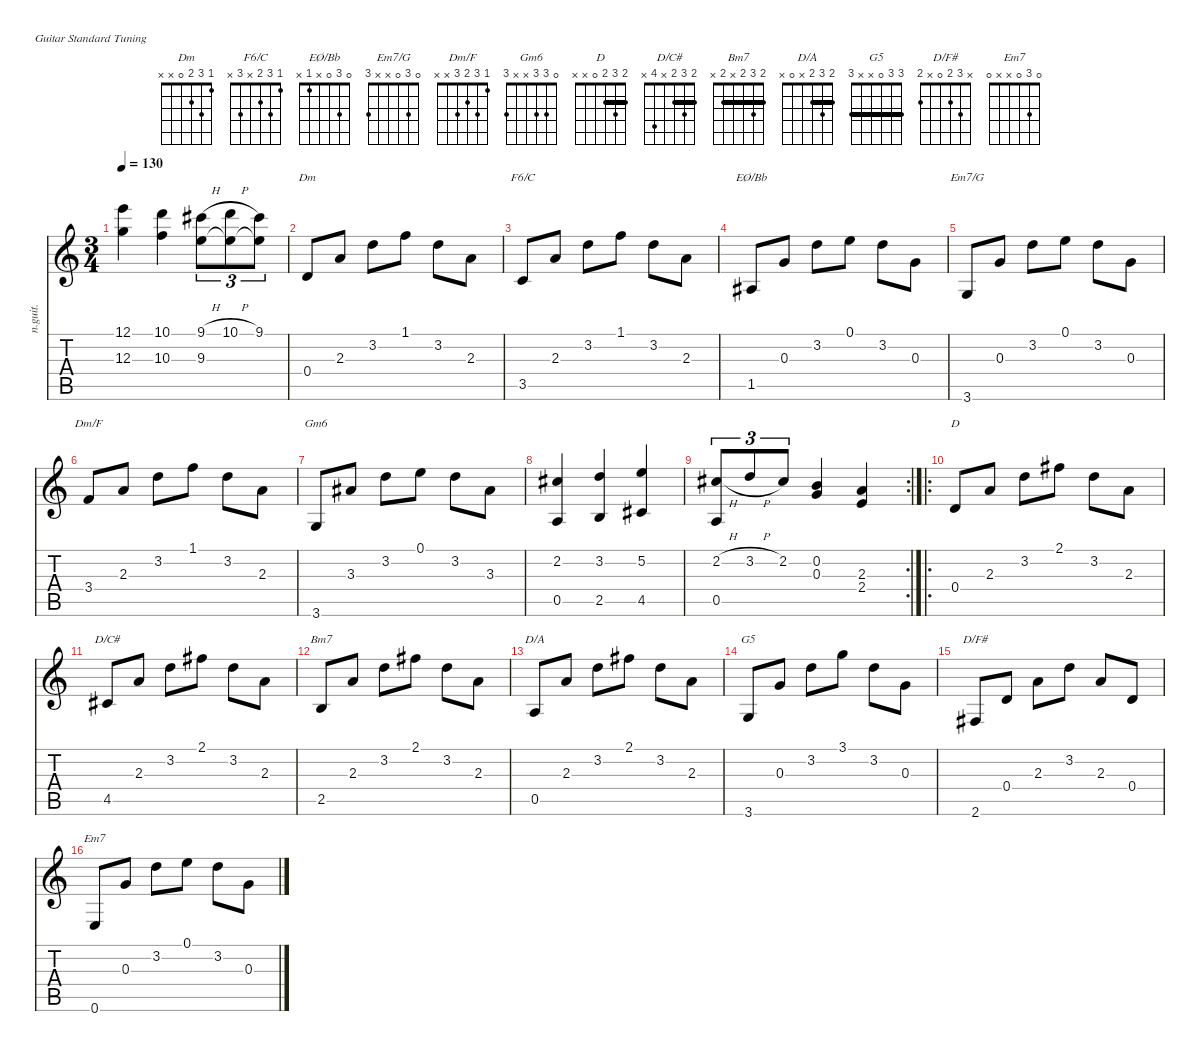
\defaultSystemsLayout 4
\hideDynamics
\bracketExtendMode nobrackets
\track ("Track 1" "n.guit.") {instrument acousticguitarnylon}
\staff {score tabs}
\tuning (E4 B3 G3 D3 A2 E2)
\chord ("Dm" 1 3 2 0 x x) {showfingering false}
\chord ("F6/C" 1 3 2 x 3 x) {showfingering false}
\chord ("EØ/Bb" 0 3 0 x 1 x) {showfingering false}
\chord ("Em7/G" 0 3 0 x x 3) {showfingering false}
\chord ("Dm/F" 1 3 2 3 x x) {showfingering false}
\chord ("Gm6" 0 3 3 x x 3) {showfingering false}
\chord ("D" 2 3 2 0 x x) {showfingering false barre 2}
\chord ("D/C#" 2 3 2 x 4 x) {showfingering false barre 2}
\chord ("Bm7" 2 3 2 x 2 x) {showfingering false barre (2 2)}
\chord ("D/A" 2 3 2 x 0 x) {showfingering false barre 2}
\chord ("G5" 3 3 0 x x 3) {showfingering false barre 3}
\chord ("D/F#" x 3 2 0 x 2) {showfingering false}
\chord ("Em7" 0 3 0 x x 0) {showfingering false}
\ts (3 4)
\tempo 130
\clef g2
\ks c
(12.1 12.3).4{dy f beam Down} (10.1 10.3).4{beam Down} (9.1{h acc #} 9.3).8{tu (3 2) beam Down} (10.1{h} 9.3{t}).8{tu (3 2) beam Down} (9.1{acc #} 9.3{t}).8{tu (3 2) beam Down} |
0.4.8{ch "Dm" beam Up} 2.3.8{beam Up} 3.2.8{beam Down} 1.1.8{beam Down} 3.2.8{beam Down} 2.3.8{beam Down} |
3.5.8{ch "F6/C" beam Up} 2.3.8{beam Up} 3.2.8{beam Down} 1.1.8{beam Down} 3.2.8{beam Down} 2.3.8{beam Down} |
1.5{acc #}.8{ch "EØ/Bb" beam Up} 0.3.8{beam Up} 3.2.8{beam Down} 0.1.8{beam Down} 3.2.8{beam Down} 0.3.8{beam Down} |
3.6.8{ch "Em7/G" beam Up} 0.3.8{beam Up} 3.2.8{beam Down} 0.1.8{beam Down} 3.2.8{beam Down} 0.3.8{beam Down} |
3.4.8{ch "Dm/F" beam Up} 2.3.8{beam Up} 3.2.8{beam Down} 1.1.8{beam Down} 3.2.8{beam Down} 2.3.8{beam Down} |
3.6.8{ch "Gm6" beam Up} 3.3{acc #}.8{beam Up} 3.2.8{beam Down} 0.1.8{beam Down} 3.2.8{beam Down} 3.3{acc #}.8{beam Down} |
(2.2{acc #} 0.5).4{beam Up} (3.2 2.5).4{beam Up} (5.2 4.5{acc #}).4{beam Up} |
\rc 2
(2.2{h acc #} 0.5).8{tu (3 2) beam Up} 3.2{h}.8{tu (3 2) beam Up} 2.2{acc #}.8{tu (3 2) beam Up} (0.2 0.3).4{beam Up} (2.3 2.4).4{beam Up} |
\ro
0.4.8{ch "D" beam Up} 2.3.8{beam Up} 3.2.8{beam Down} 2.1{acc #}.8{beam Down} 3.2.8{beam Down} 2.3.8{beam Down} |
4.5{acc #}.8{ch "D/C#" beam Up} 2.3.8{beam Up} 3.2.8{beam Down} 2.1{acc #}.8{beam Down} 3.2.8{beam Down} 2.3.8{beam Down} |
2.5.8{ch "Bm7" beam Up} 2.3.8{beam Up} 3.2.8{beam Down} 2.1{acc #}.8{beam Down} 3.2.8{beam Down} 2.3.8{beam Down} |
0.5.8{ch "D/A" beam Up} 2.3.8{beam Up} 3.2.8{beam Down} 2.1{acc #}.8{beam Down} 3.2.8{beam Down} 2.3.8{beam Down} |
3.6.8{ch "G5" beam Up} 0.3.8{beam Up} 3.2.8{beam Down} 3.1.8{beam Down} 3.2.8{beam Down} 0.3.8{beam Down} |
2.6{acc #}.8{ch "D/F#" beam Up} 0.4.8{beam Up} 2.3.8{beam Down} 3.2.8{beam Down} 2.3.8{beam Up} 0.4.8{beam Up} |
0.6.8{ch "Em7" beam Up} 0.3.8{beam Up} 3.2.8{beam Down} 0.1.8{beam Down} 3.2.8{beam Down} 0.3.8{beam Down}
